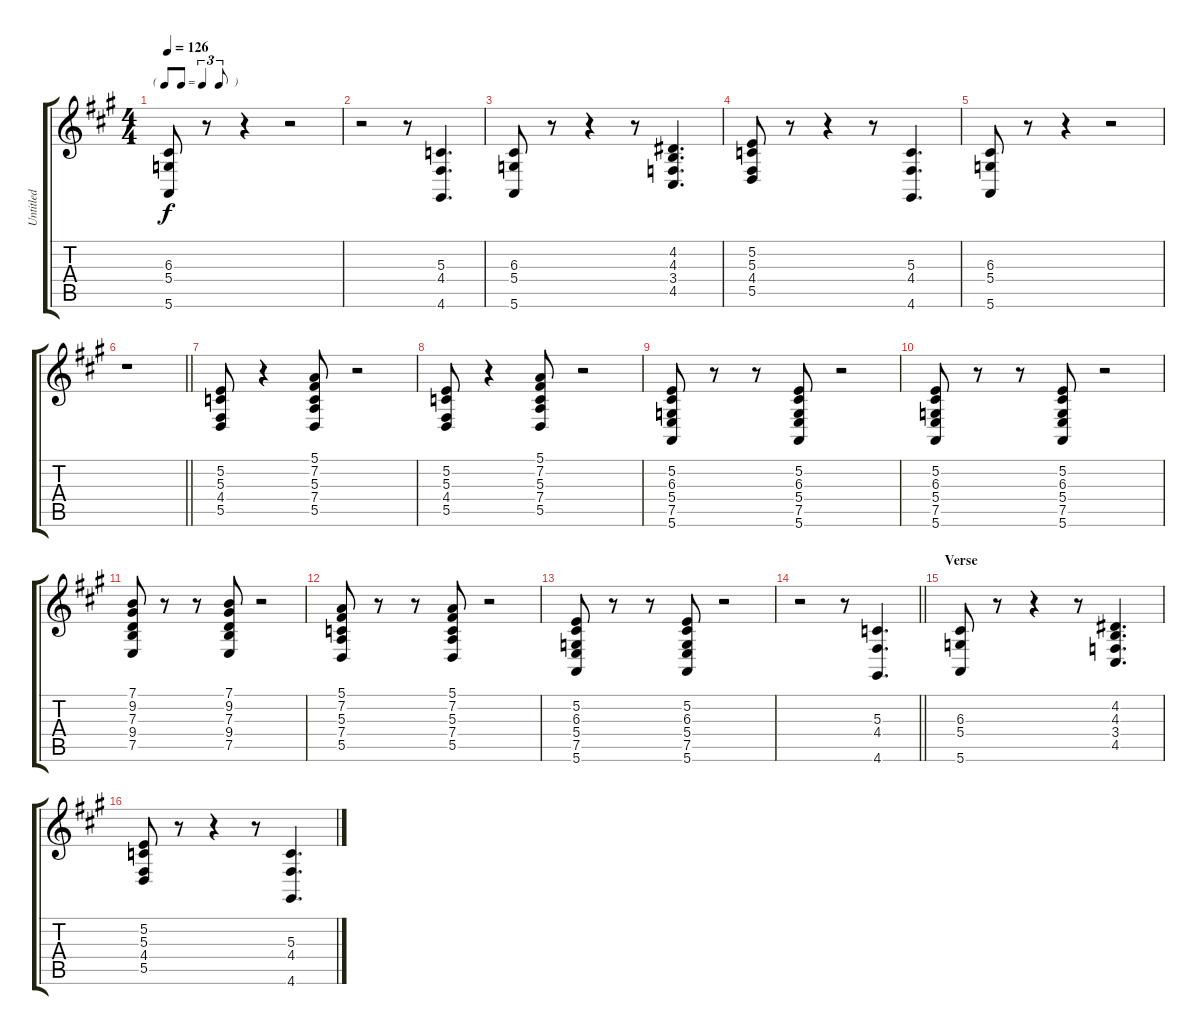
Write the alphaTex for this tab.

\track ("Untitled" "Untitled") {instrument frenchhorn}
\staff {score tabs}
\tuning (E4 B3 G3 D3 A2 E2) {hide}
\ts (4 4)
\tf triplet8th
\tempo 126
\clef g2
\ks a
(6.3 5.4 5.6).8{dy f} r.8 r.4 r.2 |
r.2 r.8 (5.3 4.4 4.6).4{d} |
(6.3 5.4 5.6).8 r.8 r.4 r.8 (4.2 4.3 3.4 4.5).4{d} |
(5.2 5.3 4.4 5.5).8 r.8 r.4 r.8 (5.3 4.4 4.6).4{d} |
(6.3 5.4 5.6).8 r.8 r.4 r.2 |
\barLineRight lightlight
r.1 |
(5.2 5.3 4.4 5.5).8 r.4 (5.1 7.2 5.3 7.4 5.5).8 r.2 |
(5.2 5.3 4.4 5.5).8 r.4 (5.1 7.2 5.3 7.4 5.5).8 r.2 |
(5.2 6.3 5.4 7.5 5.6).8 r.8 r.8 (5.2 6.3 5.4 7.5 5.6).8 r.2 |
(5.2 6.3 5.4 7.5 5.6).8 r.8 r.8 (5.2 6.3 5.4 7.5 5.6).8 r.2 |
(7.1 9.2 7.3 9.4 7.5).8 r.8 r.8 (7.1 9.2 7.3 9.4 7.5).8 r.2 |
(5.1 7.2 5.3 7.4 5.5).8 r.8 r.8 (5.1 7.2 5.3 7.4 5.5).8 r.2 |
(5.2 6.3 5.4 7.5 5.6).8 r.8 r.8 (5.2 6.3 5.4 7.5 5.6).8 r.2 |
\barLineRight lightlight
r.2 r.8 (5.3 4.4 4.6).4{d} |
\section ("" "Verse")
(6.3 5.4 5.6).8 r.8 r.4 r.8 (4.2 4.3 3.4 4.5).4{d} |
(5.2 5.3 4.4 5.5).8 r.8 r.4 r.8 (5.3 4.4 4.6).4{d}
